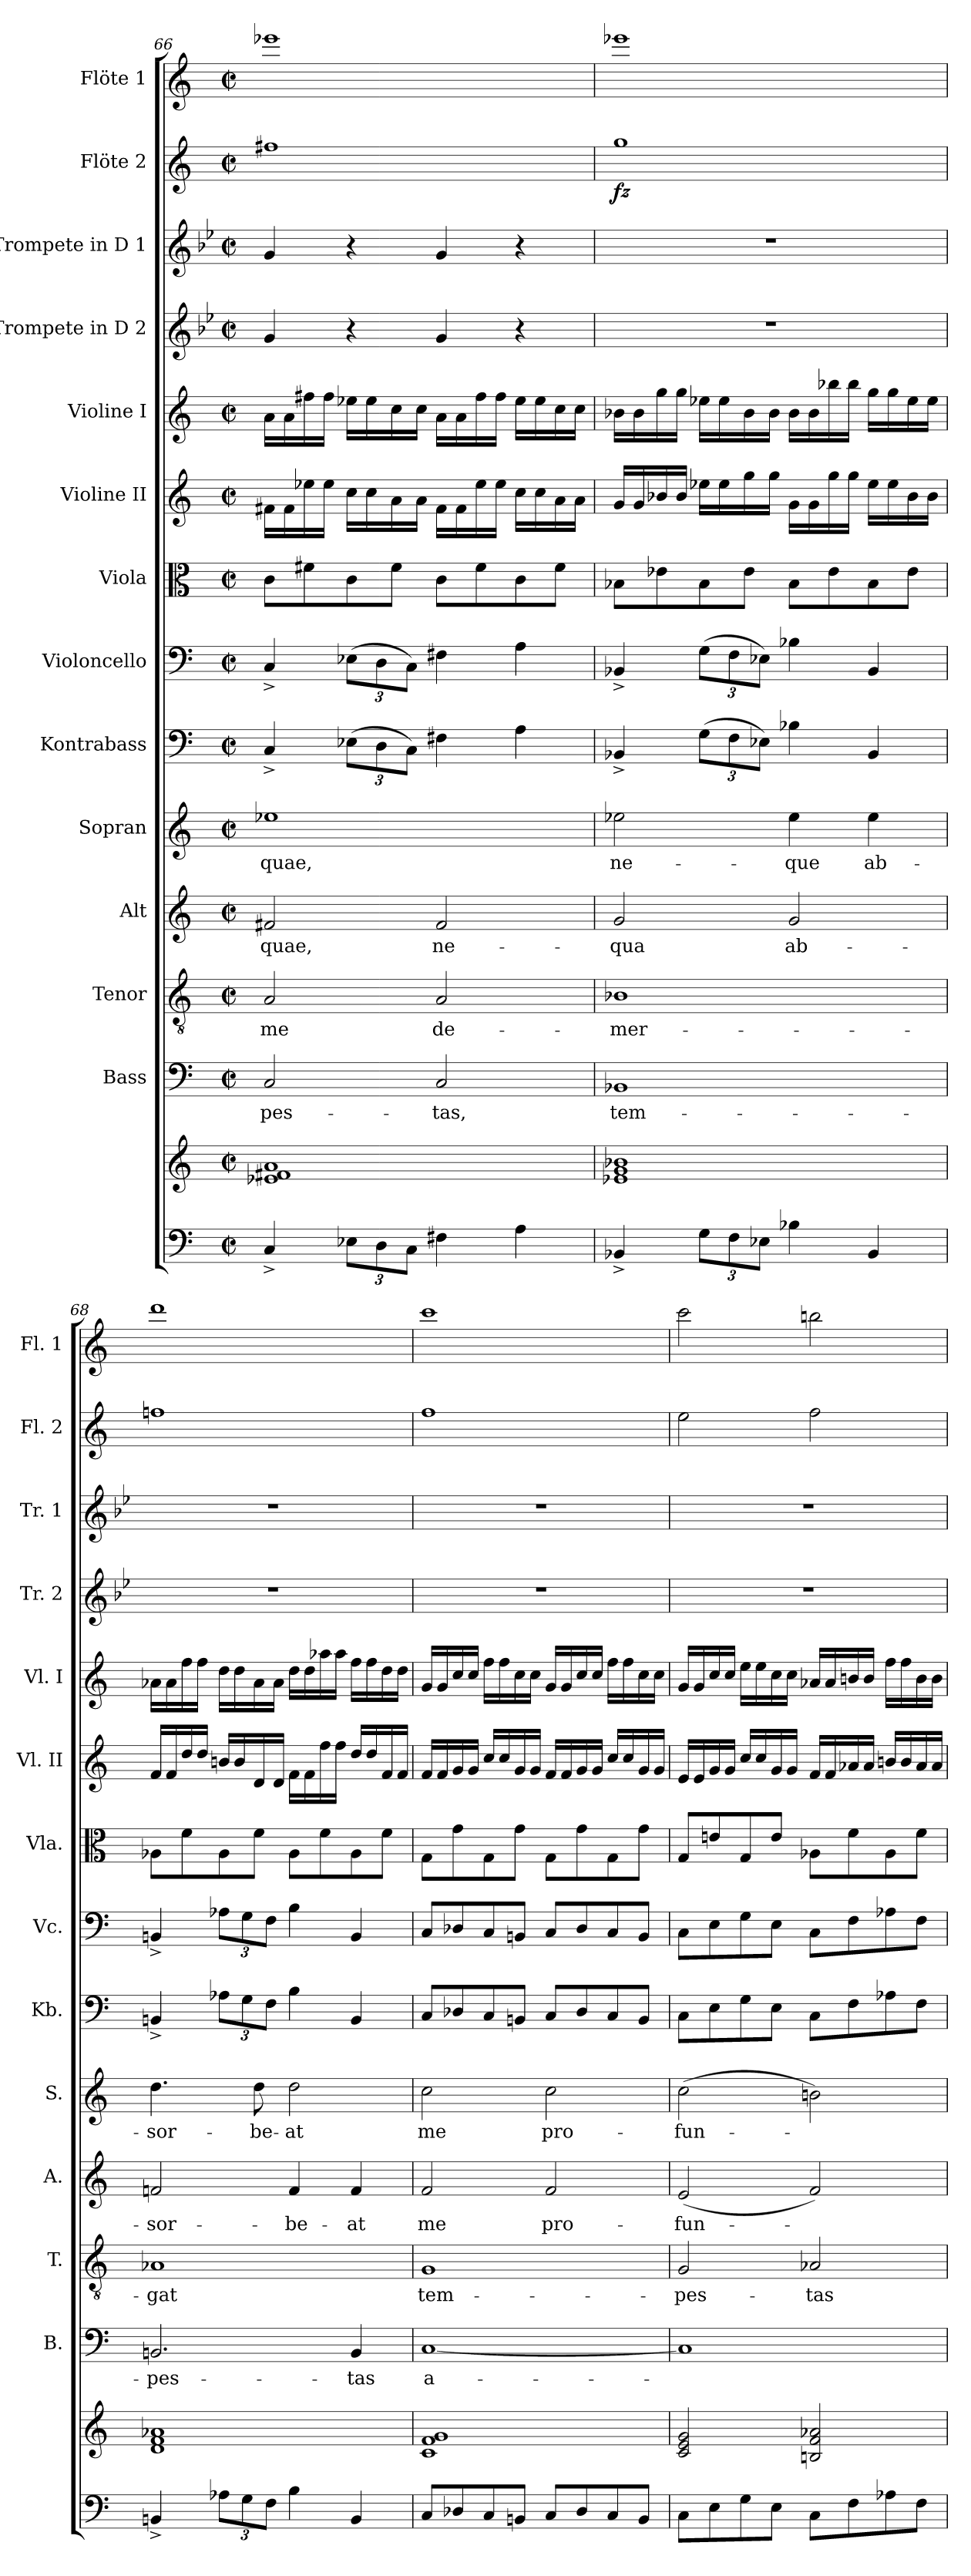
**kern	**kern	**kern	**text	**kern	**text	**kern	**text	**kern	**text	**kern	**kern	**kern	**kern	**kern	**kern	**kern	**kern	**dynam	**kern
*part14	*part14	*part13	*part13	*part12	*part12	*part11	*part11	*part10	*part10	*part9	*part8	*part7	*part6	*part5	*part4	*part3	*part2	*part2	*part1
*staff15	*staff14	*staff13	*staff13	*staff12	*staff12	*staff11	*staff11	*staff10	*staff10	*staff9	*staff8	*staff7	*staff6	*staff5	*staff4	*staff3	*staff2	*staff2	*staff1
*	*	*I"Bass	*	*I"Tenor	*	*I"Alt	*	*I"Sopran	*	*I"Kontrabass	*I"Violoncello	*I"Viola	*I"Violine II	*I"Violine I	*I"Trompete in D 2	*I"Trompete in D 1	*I"Flöte 2	*	*I"Flöte 1
*	*	*I'B.	*	*I'T.	*	*I'A.	*	*I'S.	*	*I'Kb.	*I'Vc.	*I'Vla.	*I'Vl. II	*I'Vl. I	*I'Tr. 2	*I'Tr. 1	*I'Fl. 2	*	*I'Fl. 1
*clefF4	*clefG2	*clefF4	*	*clefGv2	*	*clefG2	*	*clefG2	*	*clefF4	*clefF4	*clefC3	*clefG2	*clefG2	*clefG2	*clefG2	*clefG2	*	*clefG2
*	*	*	*	*	*	*	*	*	*	*ITrd7c12	*	*	*	*	*ITrd-1c-2	*ITrd-1c-2	*	*	*
*k[]	*k[]	*k[]	*	*k[]	*	*k[]	*	*k[]	*	*k[]	*k[]	*k[]	*k[]	*k[]	*k[]	*k[]	*k[]	*	*k[]
*C:	*C:	*C:	*	*C:	*	*C:	*	*C:	*	*C:	*C:	*C:	*C:	*C:	*C:	*C:	*C:	*	*C:
*M2/2	*M2/2	*M2/2	*	*M2/2	*	*M2/2	*	*M2/2	*	*M2/2	*M2/2	*M2/2	*M2/2	*M2/2	*M2/2	*M2/2	*M2/2	*	*M2/2
*met(c|)	*met(c|)	*met(c|)	*	*met(c|)	*	*met(c|)	*	*met(c|)	*	*met(c|)	*met(c|)	*met(c|)	*met(c|)	*met(c|)	*met(c|)	*met(c|)	*met(c|)	*	*met(c|)
=66	=66	=66	=66	=66	=66	=66	=66	=66	=66	=66	=66	=66	=66	=66	=66	=66	=66	=66	=66
!	!	!	!LO:LY:b	!	!LO:LY:b	!	!LO:LY:b	!	!LO:LY:b	!	!	!	!	!	!	!	!	!	!
4C^</	1e-X 1f#X 1a	2C/	-pes-	2A/	me	2f#X/	-quae,	1ee-X	-quae,	4CC^</	4C^</	8c\L	16f#X\LL	16a\LL	4a/	4a/	1ff#X	.	1eee-X
.	.	.	.	.	.	.	.	.	.	.	.	.	16f#\	16a\	.	.	.	.	.
.	.	.	.	.	.	.	.	.	.	.	.	8f#X\	16ee-X\	16ff#X\	.	.	.	.	.
.	.	.	.	.	.	.	.	.	.	.	.	.	16ee-\JJ	16ff#\JJ	.	.	.	.	.
*Xbrackettup	*	*	*	*	*	*	*	*	*	*Xbrackettup	*Xbrackettup	*	*	*	*	*	*	*	*
12E-X\L	.	.	.	.	.	.	.	.	.	(>12EE-X\L	(>12E-X\L	8c\	16cc\LL	16ee-X\LL	4r	4r	.	.	.
.	.	.	.	.	.	.	.	.	.	.	.	.	16cc\	16ee-\	.	.	.	.	.
12D\	.	.	.	.	.	.	.	.	.	12DD\	12D\	.	.	.	.	.	.	.	.
.	.	.	.	.	.	.	.	.	.	.	.	8f#\J	16a\	16cc\	.	.	.	.	.
12C\J	.	.	.	.	.	.	.	.	.	12CC\J)	12C\J)	.	.	.	.	.	.	.	.
.	.	.	.	.	.	.	.	.	.	.	.	.	16a\JJ	16cc\JJ	.	.	.	.	.
!	!	!	!LO:LY:b	!	!LO:LY:b	!	!LO:LY:b	!	!	!	!	!	!	!	!	!	!	!	!
4F#X\	.	2C/	-tas,	2A/	de-	2f#/	ne-	.	.	4FF#X\	4F#X\	8c\L	16f#\LL	16a\LL	4a/	4a/	.	.	.
.	.	.	.	.	.	.	.	.	.	.	.	.	16f#\	16a\	.	.	.	.	.
.	.	.	.	.	.	.	.	.	.	.	.	8f#\	16ee-\	16ff#\	.	.	.	.	.
.	.	.	.	.	.	.	.	.	.	.	.	.	16ee-\JJ	16ff#\JJ	.	.	.	.	.
4A\	.	.	.	.	.	.	.	.	.	4AA\	4A\	8c\	16cc\LL	16ee-\LL	4r	4r	.	.	.
.	.	.	.	.	.	.	.	.	.	.	.	.	16cc\	16ee-\	.	.	.	.	.
.	.	.	.	.	.	.	.	.	.	.	.	8f#\J	16a\	16cc\	.	.	.	.	.
.	.	.	.	.	.	.	.	.	.	.	.	.	16a\JJ	16cc\JJ	.	.	.	.	.
=67	=67	=67	=67	=67	=67	=67	=67	=67	=67	=67	=67	=67	=67	=67	=67	=67	=67	=67	=67
!	!	!	!LO:LY:b	!	!LO:LY:b	!	!LO:LY:b	!	!LO:LY:b	!	!	!	!	!	!	!	!	!LO:DY:b	!
4BB-X^</	1e-X 1g 1b-X	1BB-X	tem-	1B-X	-mer-	2g/	-qua	2ee-X\	ne-	4BBB-X^</	4BB-X^</	8B-X\L	16g/LL	16b-X\LL	1r	1r	1gg	fz	1eee-X
.	.	.	.	.	.	.	.	.	.	.	.	.	16g/	16b-\	.	.	.	.	.
.	.	.	.	.	.	.	.	.	.	.	.	8e-X\	16b-X/	16gg\	.	.	.	.	.
.	.	.	.	.	.	.	.	.	.	.	.	.	16b-/JJ	16gg\JJ	.	.	.	.	.
12G\L	.	.	.	.	.	.	.	.	.	(>12GG\L	(>12G\L	8B-\	16ee-X\LL	16ee-X\LL	.	.	.	.	.
.	.	.	.	.	.	.	.	.	.	.	.	.	16ee-\	16ee-\	.	.	.	.	.
12F\	.	.	.	.	.	.	.	.	.	12FF\	12F\	.	.	.	.	.	.	.	.
.	.	.	.	.	.	.	.	.	.	.	.	8e-\J	16gg\	16b-\	.	.	.	.	.
12E-X\J	.	.	.	.	.	.	.	.	.	12EE-X\J)	12E-X\J)	.	.	.	.	.	.	.	.
.	.	.	.	.	.	.	.	.	.	.	.	.	16gg\JJ	16b-\JJ	.	.	.	.	.
!	!	!	!	!	!	!	!LO:LY:b	!	!LO:LY:b	!	!	!	!	!	!	!	!	!	!
4B-X\	.	.	.	.	.	2g/	ab-	4ee-\	-que	4BB-X\	4B-X\	8B-\L	16g\LL	16b-\LL	.	.	.	.	.
.	.	.	.	.	.	.	.	.	.	.	.	.	16g\	16b-\	.	.	.	.	.
.	.	.	.	.	.	.	.	.	.	.	.	8e-\	16gg\	16bb-X\	.	.	.	.	.
.	.	.	.	.	.	.	.	.	.	.	.	.	16gg\JJ	16bb-\JJ	.	.	.	.	.
!	!	!	!	!	!	!	!	!	!LO:LY:b	!	!	!	!	!	!	!	!	!	!
4BB-/	.	.	.	.	.	.	.	4ee-\	ab-	4BBB-/	4BB-/	8B-\	16ee-\LL	16gg\LL	.	.	.	.	.
.	.	.	.	.	.	.	.	.	.	.	.	.	16ee-\	16gg\	.	.	.	.	.
.	.	.	.	.	.	.	.	.	.	.	.	8e-\J	16b-\	16ee-\	.	.	.	.	.
.	.	.	.	.	.	.	.	.	.	.	.	.	16b-\JJ	16ee-\JJ	.	.	.	.	.
!!LO:PB:g=z
=68	=68	=68	=68	=68	=68	=68	=68	=68	=68	=68	=68	=68	=68	=68	=68	=68	=68	=68	=68
!	!	!	!LO:LY:b	!	!LO:LY:b	!	!LO:LY:b	!	!LO:LY:b	!	!	!	!	!	!	!	!	!	!
4BBn^</	1d 1f 1a-X	2.BBn/	-pes-	1A-X	-gat	2fn/	-sor-	4.dd\	-sor-	4BBBn^</	4BBn^</	8A-X\L	16f/LL	16a-X\LL	1r	1r	1ffn	.	1ddd
.	.	.	.	.	.	.	.	.	.	.	.	.	16f/	16a-\	.	.	.	.	.
.	.	.	.	.	.	.	.	.	.	.	.	8f\	16dd/	16ff\	.	.	.	.	.
.	.	.	.	.	.	.	.	.	.	.	.	.	16dd/JJ	16ff\JJ	.	.	.	.	.
12A-X\L	.	.	.	.	.	.	.	.	.	12AA-X\L	12A-X\L	8A-\	16bn/LL	16dd\LL	.	.	.	.	.
.	.	.	.	.	.	.	.	.	.	.	.	.	16b/	16dd\	.	.	.	.	.
12G\	.	.	.	.	.	.	.	.	.	12GG\	12G\	.	.	.	.	.	.	.	.
!	!	!	!	!	!	!	!	!	!LO:LY:b	!	!	!	!	!	!	!	!	!	!
.	.	.	.	.	.	.	.	8dd\	-be-	.	.	8f\J	16d/	16a-\	.	.	.	.	.
12F\J	.	.	.	.	.	.	.	.	.	12FF\J	12F\J	.	.	.	.	.	.	.	.
.	.	.	.	.	.	.	.	.	.	.	.	.	16d/JJ	16a-\JJ	.	.	.	.	.
!	!	!	!	!	!	!	!LO:LY:b	!	!LO:LY:b	!	!	!	!	!	!	!	!	!	!
4B\	.	.	.	.	.	4f/	-be-	2dd\	-at	4BB\	4B\	8A-\L	16f\LL	16dd\LL	.	.	.	.	.
.	.	.	.	.	.	.	.	.	.	.	.	.	16f\	16dd\	.	.	.	.	.
.	.	.	.	.	.	.	.	.	.	.	.	8f\	16ff\	16aa-X\	.	.	.	.	.
.	.	.	.	.	.	.	.	.	.	.	.	.	16ff\JJ	16aa-\JJ	.	.	.	.	.
!	!	!	!LO:LY:b	!	!	!	!LO:LY:b	!	!	!	!	!	!	!	!	!	!	!	!
4BB/	.	4BB/	-tas	.	.	4f/	-at	.	.	4BBB/	4BB/	8A-\	16dd/LL	16ff\LL	.	.	.	.	.
.	.	.	.	.	.	.	.	.	.	.	.	.	16dd/	16ff\	.	.	.	.	.
.	.	.	.	.	.	.	.	.	.	.	.	8f\J	16f/	16dd\	.	.	.	.	.
.	.	.	.	.	.	.	.	.	.	.	.	.	16f/JJ	16dd\JJ	.	.	.	.	.
=69	=69	=69	=69	=69	=69	=69	=69	=69	=69	=69	=69	=69	=69	=69	=69	=69	=69	=69	=69
!	!	!	!LO:LY:b	!	!LO:LY:b	!	!LO:LY:b	!	!LO:LY:b	!	!	!	!	!	!	!	!	!	!
8C/L	1c 1f 1g	[1C	a-	1G	tem-	2f/	me	2cc\	me	8CC/L	8C/L	8G\L	16f/LL	16g/LL	1r	1r	1ff	.	1ccc
.	.	.	.	.	.	.	.	.	.	.	.	.	16f/	16g/	.	.	.	.	.
8D-X/	.	.	.	.	.	.	.	.	.	8DD-X/	8D-X/	8g\	16g/	16cc/	.	.	.	.	.
.	.	.	.	.	.	.	.	.	.	.	.	.	16g/JJ	16cc/JJ	.	.	.	.	.
8C/	.	.	.	.	.	.	.	.	.	8CC/	8C/	8G\	16cc/LL	16ff\LL	.	.	.	.	.
.	.	.	.	.	.	.	.	.	.	.	.	.	16cc/	16ff\	.	.	.	.	.
8BBn/J	.	.	.	.	.	.	.	.	.	8BBBn/J	8BBn/J	8g\J	16g/	16cc\	.	.	.	.	.
.	.	.	.	.	.	.	.	.	.	.	.	.	16g/JJ	16cc\JJ	.	.	.	.	.
!	!	!	!	!	!	!	!LO:LY:b	!	!LO:LY:b	!	!	!	!	!	!	!	!	!	!
8C/L	.	.	.	.	.	2f/	pro-	2cc\	pro-	8CC/L	8C/L	8G\L	16f/LL	16g/LL	.	.	.	.	.
.	.	.	.	.	.	.	.	.	.	.	.	.	16f/	16g/	.	.	.	.	.
8D-/	.	.	.	.	.	.	.	.	.	8DD-/	8D-/	8g\	16g/	16cc/	.	.	.	.	.
.	.	.	.	.	.	.	.	.	.	.	.	.	16g/JJ	16cc/JJ	.	.	.	.	.
8C/	.	.	.	.	.	.	.	.	.	8CC/	8C/	8G\	16cc/LL	16ff\LL	.	.	.	.	.
.	.	.	.	.	.	.	.	.	.	.	.	.	16cc/	16ff\	.	.	.	.	.
8BB/J	.	.	.	.	.	.	.	.	.	8BBB/J	8BB/J	8g\J	16g/	16cc\	.	.	.	.	.
.	.	.	.	.	.	.	.	.	.	.	.	.	16g/JJ	16cc\JJ	.	.	.	.	.
=70	=70	=70	=70	=70	=70	=70	=70	=70	=70	=70	=70	=70	=70	=70	=70	=70	=70	=70	=70
!	!	!	!	!	!LO:LY:b	!	!LO:LY:b	!	!LO:LY:b	!	!	!	!	!	!	!	!	!	!
8C\L	2c/ 2e/ 2g/	1C]	.	2G/	-pes-	(<2e/	-fun-	(>2cc\	-fun-	8CC\L	8C\L	8G/L	16e/LL	16g/LL	1r	1r	2ee\	.	2ccc\
.	.	.	.	.	.	.	.	.	.	.	.	.	16e/	16g/	.	.	.	.	.
8E\	.	.	.	.	.	.	.	.	.	8EE\	8E\	8en/	16g/	16cc/	.	.	.	.	.
.	.	.	.	.	.	.	.	.	.	.	.	.	16g/JJ	16cc/JJ	.	.	.	.	.
8G\	.	.	.	.	.	.	.	.	.	8GG\	8G\	8G/	16cc/LL	16ee\LL	.	.	.	.	.
.	.	.	.	.	.	.	.	.	.	.	.	.	16cc/	16ee\	.	.	.	.	.
8E\J	.	.	.	.	.	.	.	.	.	8EE\J	8E\J	8e/J	16g/	16cc\	.	.	.	.	.
.	.	.	.	.	.	.	.	.	.	.	.	.	16g/JJ	16cc\JJ	.	.	.	.	.
!	!	!	!	!	!LO:LY:b	!	!	!	!	!	!	!	!	!	!	!	!	!	!
8C\L	2Bn/ 2f/ 2a-X/	.	.	2A-X/	-tas	2f/)	.	2bn\)	.	8CC\L	8C\L	8A-X\L	16f/LL	16a-X/LL	.	.	2ff\	.	2bbn\
.	.	.	.	.	.	.	.	.	.	.	.	.	16f/	16a-/	.	.	.	.	.
8F\	.	.	.	.	.	.	.	.	.	8FF\	8F\	8f\	16a-X/	16bn/	.	.	.	.	.
.	.	.	.	.	.	.	.	.	.	.	.	.	16a-/JJ	16b/JJ	.	.	.	.	.
8A-X\	.	.	.	.	.	.	.	.	.	8AA-X\	8A-X\	8A-\	16bn/LL	16ff\LL	.	.	.	.	.
.	.	.	.	.	.	.	.	.	.	.	.	.	16b/	16ff\	.	.	.	.	.
8F\J	.	.	.	.	.	.	.	.	.	8FF\J	8F\J	8f\J	16a-/	16b\	.	.	.	.	.
.	.	.	.	.	.	.	.	.	.	.	.	.	16a-/JJ	16b\JJ	.	.	.	.	.
=	=	=	=	=	=	=	=	=	=	=	=	=	=	=	=	=	=	=	=
*-	*-	*-	*-	*-	*-	*-	*-	*-	*-	*-	*-	*-	*-	*-	*-	*-	*-	*-	*-
